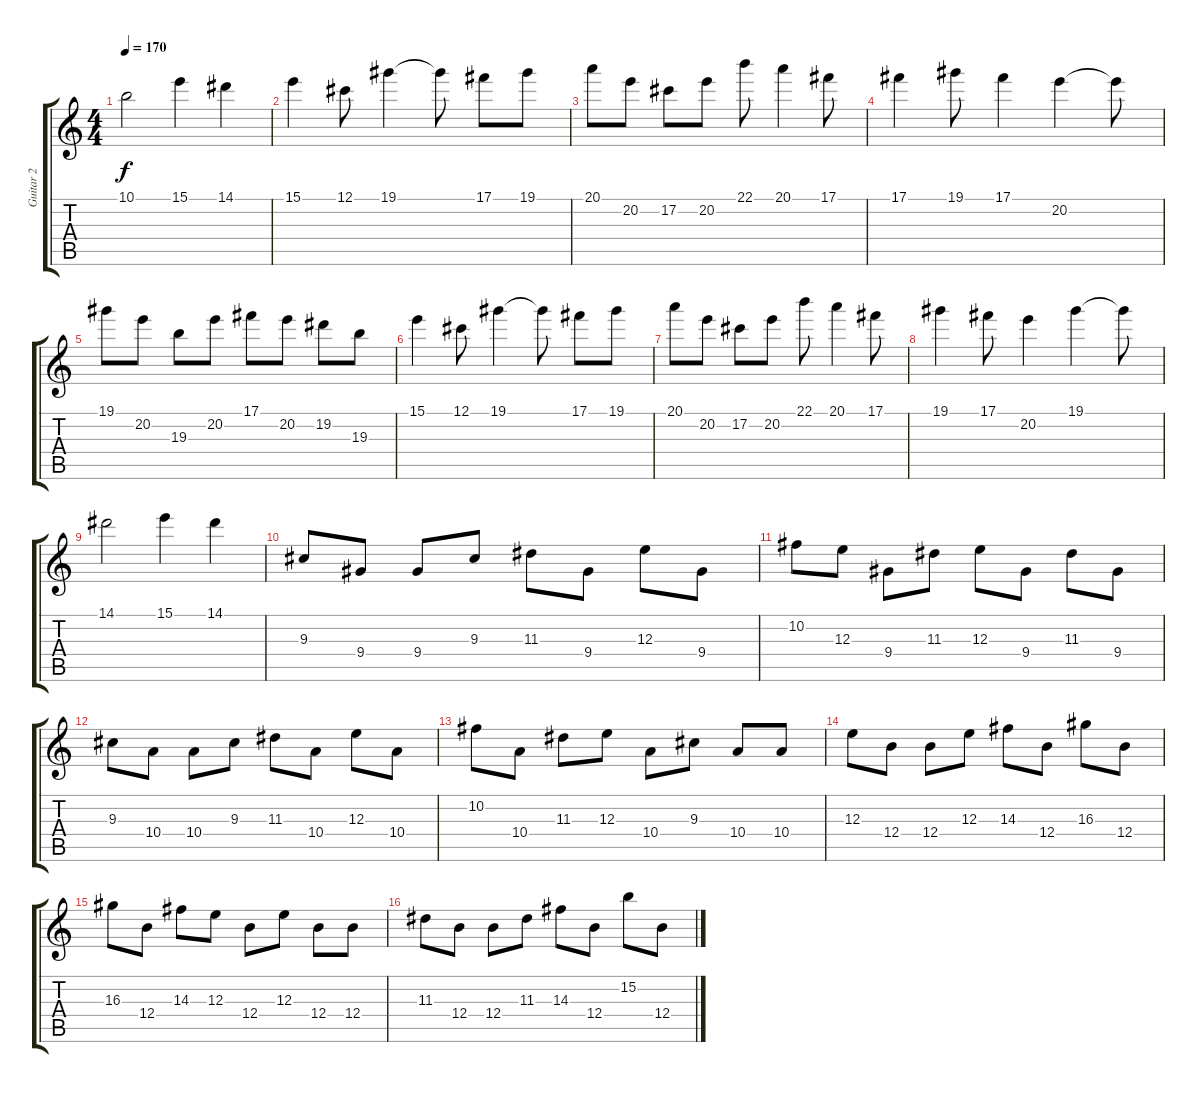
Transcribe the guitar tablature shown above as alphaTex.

\track ("Guitar 2" "Guitar 2") {instrument distortionguitar}
\staff {score tabs}
\tuning (Db4 Ab3 E3 B2 Gb2 B1) {hide}
\ts (4 4)
\tempo 170
\clef g2
\ks c
10.1.2{dy f} 15.1.4 14.1.4 |
15.1.4 12.1.8 19.1.4 19.1{t}.8 17.1.8 19.1.8 |
20.1.8 20.2.8 17.2.8 20.2.8 22.1.8 20.1.4 17.1.8 |
17.1.4 19.1.8 17.1.4 20.2.4 20.2{t}.8 |
19.1.8 20.2.8 19.3.8 20.2.8 17.1.8 20.2.8 19.2.8 19.3.8 |
15.1.4 12.1.8 19.1.4 19.1{t}.8 17.1.8 19.1.8 |
20.1.8 20.2.8 17.2.8 20.2.8 22.1.8 20.1.4 17.1.8 |
19.1.4 17.1.8 20.2.4 19.1.4 19.1{t}.8 |
14.1.2 15.1.4 14.1.4 |
9.3.8 9.4.8 9.4.8 9.3.8 11.3.8 9.4.8 12.3.8 9.4.8 |
10.2.8 12.3.8 9.4.8 11.3.8 12.3.8 9.4.8 11.3.8 9.4.8 |
9.3.8 10.4.8 10.4.8 9.3.8 11.3.8 10.4.8 12.3.8 10.4.8 |
10.2.8 10.4.8 11.3.8 12.3.8 10.4.8 9.3.8 10.4.8 10.4.8 |
12.3.8 12.4.8 12.4.8 12.3.8 14.3.8 12.4.8 16.3.8 12.4.8 |
16.3.8 12.4.8 14.3.8 12.3.8 12.4.8 12.3.8 12.4.8 12.4.8 |
11.3.8 12.4.8 12.4.8 11.3.8 14.3.8 12.4.8 15.2.8 12.4.8
